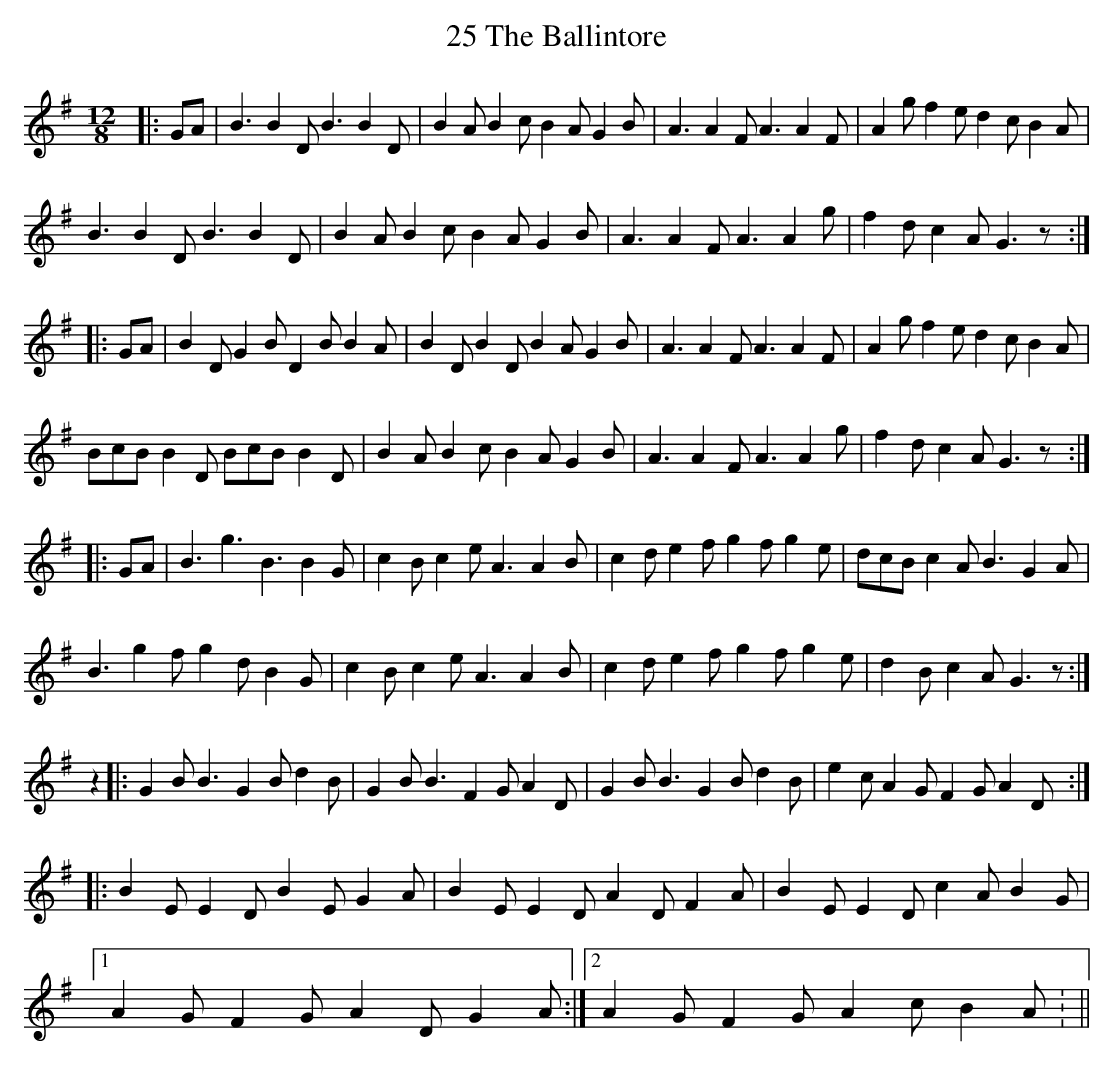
X:1
T: 25 The Ballintore
M: 12/8
L: 1/8
K: Gmaj
|: GA | B3 B2D B3 B2D | B2A B2c B2A G2B | A3 A2F A3 A2F | A2g f2e d2c B2A |
B3 B2D B3 B2D | B2A B2c B2A G2B | A3 A2F A3 A2g | f2d c2A G3 z :|
|: GA|B2D G2B D2B B2A |B2D B2D B2A G2B |A3 A2F A3 A2F |A2g f2e d2c B2A|
BcB B2D BcB B2D |B2A B2c B2A G2B |A3 A2F A3 A2g|f2d c2A G3 z :|
|:GA|B3 g3 B3 B2G |c2B c2e A3 A2B |c2d e2f g2f g2e |dcB c2A B3 G2A |
B3 g2f g2d B2G |c2B c2e A3 A2B |c2d e2f g2f g2e |d2B c2A G3 z :|
z2|:G2B B3 G2B d2B|G2B B3 F2G A2D|G2B B3 G2B d2B|e2c A2G F2G A2D :|
|:B2E E2D B2E G2A|B2E E2D A2D F2A|B2E E2D c2A B2G|
[1A2G F2G A2D G2A:|2A2G F2G A2c B2A: ||
